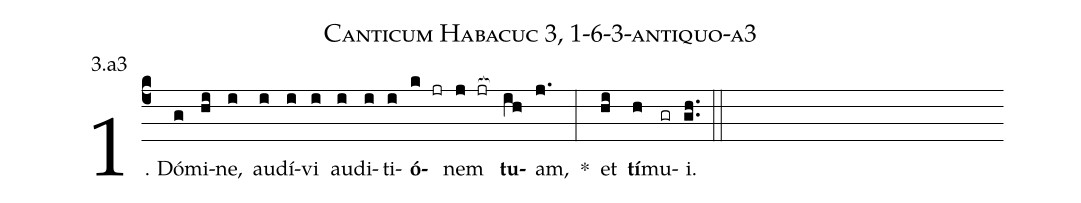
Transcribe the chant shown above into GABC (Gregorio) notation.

name: Canticum Habacuc 3, 1-6-3-antiquo-a3;
annotation: 3.a3;
%%
(c4)1. Dó(g)mi(hi)ne,(i) au(i)dí(i)vi(i) au(i)di(i)ti(i)<b>ó</b>(k jr)nem(j jr[ocb:1{]) <b>tu</b>(ih[ocb:0}])am,(j.) *(:) et(hi) <b>tí</b>(h)mu(gr)i.(gh..) (::)
